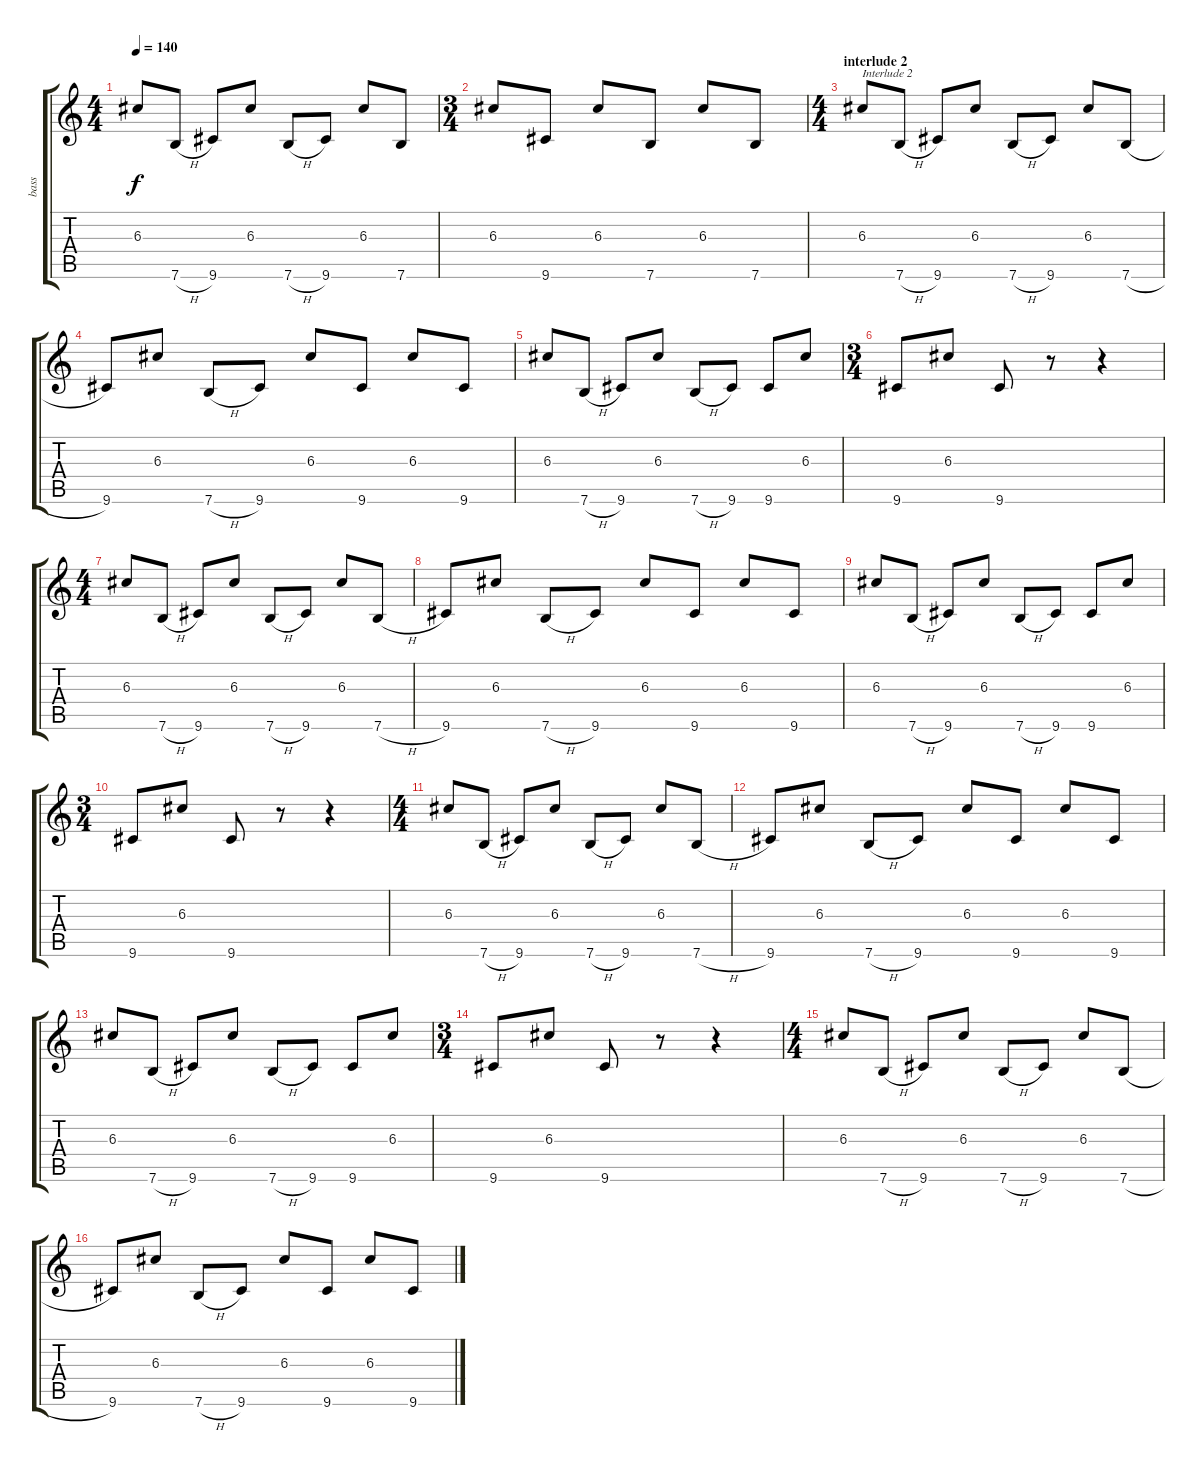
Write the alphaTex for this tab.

\track ("bass" "bass") {instrument electricbasspick}
\staff {score tabs}
\tuning (E4 B3 G3 D3 A2 E2) {hide}
\ts (4 4)
\tempo 140
\clef g2
\ks c
6.3.8{dy f} 7.6{h}.8 9.6.8 6.3.8 7.6{h}.8 9.6.8 6.3.8 7.6.8 |
\ts (3 4)
6.3.8 9.6.8 6.3.8 7.6.8 6.3.8 7.6.8 |
\ts (4 4)
\section ("" "interlude 2")
6.3.8{txt "Interlude 2"} 7.6{h}.8 9.6.8 6.3.8 7.6{h}.8 9.6.8 6.3.8 7.6{h}.8 |
9.6.8 6.3.8 7.6{h}.8 9.6.8 6.3.8 9.6.8 6.3.8 9.6.8 |
6.3.8 7.6{h}.8 9.6.8 6.3.8 7.6{h}.8 9.6.8 9.6.8 6.3.8 |
\ts (3 4)
9.6.8 6.3.8 9.6.8 r.8 r.4 |
\ts (4 4)
6.3.8 7.6{h}.8 9.6.8 6.3.8 7.6{h}.8 9.6.8 6.3.8 7.6{h}.8 |
9.6.8 6.3.8 7.6{h}.8 9.6.8 6.3.8 9.6.8 6.3.8 9.6.8 |
6.3.8 7.6{h}.8 9.6.8 6.3.8 7.6{h}.8 9.6.8 9.6.8 6.3.8 |
\ts (3 4)
9.6.8 6.3.8 9.6.8 r.8 r.4 |
\ts (4 4)
6.3.8 7.6{h}.8 9.6.8 6.3.8 7.6{h}.8 9.6.8 6.3.8 7.6{h}.8 |
9.6.8 6.3.8 7.6{h}.8 9.6.8 6.3.8 9.6.8 6.3.8 9.6.8 |
6.3.8 7.6{h}.8 9.6.8 6.3.8 7.6{h}.8 9.6.8 9.6.8 6.3.8 |
\ts (3 4)
9.6.8 6.3.8 9.6.8 r.8 r.4 |
\ts (4 4)
6.3.8 7.6{h}.8 9.6.8 6.3.8 7.6{h}.8 9.6.8 6.3.8 7.6{h}.8 |
9.6.8 6.3.8 7.6{h}.8 9.6.8 6.3.8 9.6.8 6.3.8 9.6.8
